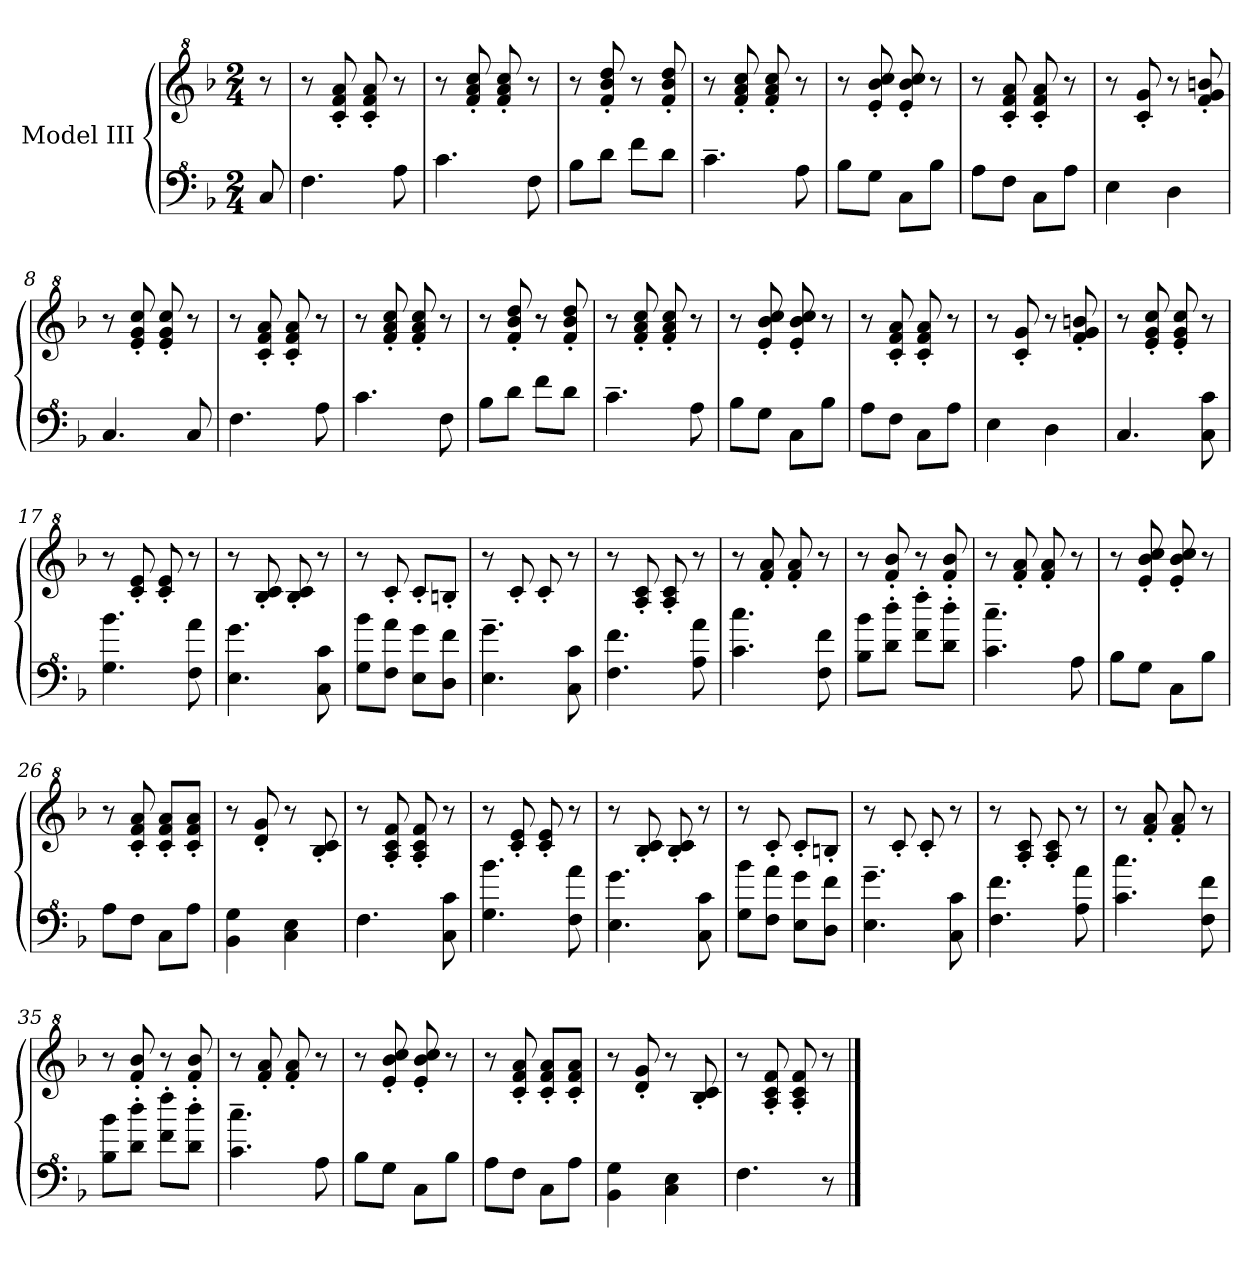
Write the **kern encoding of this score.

**kern	**kern
*part1	*part1
*staff2	*staff1
*I"Model III	*
*clefF^4	*clefG^2
*k[b-]	*k[b-]
*M2/4	*M2/4
*MM108	*MM108
=	=
8c/	8r
=1	=1
*	*MM144
4.f\	8r
.	8cc/' 8ff/' 8aa/'
.	8cc/' 8ff/' 8aa/'
8a\	8r
=2	=2
4.cc\	8r
.	8ff/' 8aa/' 8ccc/'
.	8ff/' 8aa/' 8ccc/'
8f\	8r
=3	=3
8b-\L	8r
8dd\J	8ff/' 8bb-/' 8ddd/'
8ff\L	8r
8dd\J	8ff/' 8bb-/' 8ddd/'
=4	=4
4.cc~\	8r
.	8ff/' 8aa/' 8ccc/'
.	8ff/' 8aa/' 8ccc/'
8a\	8r
=5	=5
8b-\L	8r
8g\J	8ee/' 8bb-/' 8ccc/'
8c\L	8ee/' 8bb-/' 8ccc/'
8b-\J	8r
=6	=6
8a\L	8r
8f\J	8cc/' 8ff/' 8aa/'
8c\L	8cc/' 8ff/' 8aa/'
8a\J	8r
=7	=7
4e\	8r
.	8cc/' 8gg/'
4d\	8r
.	8ff/' 8gg/' 8bbn/'
=8	=8
4.c/	8r
.	8ee/' 8gg/' 8ccc/'
.	8ee/' 8gg/' 8ccc/'
*	*MM120
8c/	8r
!!LO:LB:g=z
=9	=9
*	*MM144
4.f\	8r
.	8cc/' 8ff/' 8aa/'
.	8cc/' 8ff/' 8aa/'
8a\	8r
=10	=10
4.cc\	8r
.	8ff/' 8aa/' 8ccc/'
.	8ff/' 8aa/' 8ccc/'
8f\	8r
=11	=11
8b-\L	8r
8dd\J	8ff/' 8bb-/' 8ddd/'
8ff\L	8r
8dd\J	8ff/' 8bb-/' 8ddd/'
=12	=12
4.cc~\	8r
.	8ff/' 8aa/' 8ccc/'
.	8ff/' 8aa/' 8ccc/'
8a\	8r
=13	=13
8b-\L	8r
8g\J	8ee/' 8bb-/' 8ccc/'
8c\L	8ee/' 8bb-/' 8ccc/'
8b-\J	8r
=14	=14
8a\L	8r
8f\J	8cc/' 8ff/' 8aa/'
8c\L	8cc/' 8ff/' 8aa/'
8a\J	8r
=15	=15
4e\	8r
.	8cc/' 8gg/'
4d\	8r
.	8ff/' 8gg/' 8bbn/'
=16	=16
4.c/	8r
.	8ee/' 8gg/' 8ccc/'
.	8ee/' 8gg/' 8ccc/'
*	*MM120
8c\ 8cc\	8r
!!LO:LB:g=z
=17	=17
*	*MM144
4.g\ 4.bb-\	8r
.	8cc/' 8ee/'
.	8cc/' 8ee/'
8f\ 8aa\	8r
=18	=18
4.e\ 4.gg\	8r
.	8b-/' 8cc/'
.	8b-/' 8cc/'
8c\ 8cc\	8r
=19	=19
8g\ 8bb-\L	8r
8f\ 8aa\J	8cc'/
8e\ 8gg\L	8cc'/L
8d\ 8ff\J	8bn'/J
=20	=20
4.e\~ 4.gg\~	8r
.	8cc'/
.	8cc'/
*	*MM120
8c\ 8cc\	8r
=21	=21
*	*MM144
4.f\ 4.ff\	8r
.	8a/' 8cc/'
.	8a/' 8cc/'
8a\ 8aa\	8r
=22	=22
4.cc\ 4.ccc\	8r
.	8ff/' 8aa/'
.	8ff/' 8aa/'
8f\ 8ff\	8r
=23	=23
8b-\ 8bb-\L	8r
8dd\' 8ddd\'J	8ff/' 8bb-/'
8ff\' 8fff\'L	8r
8dd\' 8ddd\'J	8ff/' 8bb-/'
=24	=24
4.cc\~ 4.ccc\~	8r
.	8ff/' 8aa/'
.	8ff/' 8aa/'
8a\	8r
!!LO:LB:g=z
=25	=25
8b-\L	8r
8g\J	8ee/' 8bb-/' 8ccc/'
8c\L	8ee/' 8bb-/' 8ccc/'
8b-\J	8r
=26	=26
8a\L	8r
8f\J	8cc/' 8ff/' 8aa/'
8c\L	8cc/' 8ff/' 8aa/'L
8a\J	8cc/' 8ff/' 8aa/'J
=27	=27
4B-\ 4g\	8r
.	8dd/' 8gg/'
4c\ 4e\	8r
.	8b-/' 8cc/'
=28	=28
4.f\	8r
.	8a/' 8cc/' 8ff/'
.	8a/' 8cc/' 8ff/'
*	*MM120
8c\ 8cc\	8r
=29	=29
*	*MM144
4.g\ 4.bb-\	8r
.	8cc/' 8ee/'
.	8cc/' 8ee/'
8f\ 8aa\	8r
=30	=30
4.e\ 4.gg\	8r
.	8b-/' 8cc/'
.	8b-/' 8cc/'
8c\ 8cc\	8r
=31	=31
8g\ 8bb-\L	8r
8f\ 8aa\J	8cc'/
8e\ 8gg\L	8cc'/L
8d\ 8ff\J	8bn'/J
=32	=32
4.e\~ 4.gg\~	8r
.	8cc'/
.	8cc'/
*	*MM120
8c\ 8cc\	8r
!!LO:LB:g=z
=33	=33
*	*MM144
4.f\ 4.ff\	8r
.	8a/' 8cc/'
.	8a/' 8cc/'
8a\ 8aa\	8r
=34	=34
4.cc\ 4.ccc\	8r
.	8ff/' 8aa/'
.	8ff/' 8aa/'
8f\ 8ff\	8r
=35	=35
8b-\ 8bb-\L	8r
8dd\' 8ddd\'J	8ff/' 8bb-/'
8ff\' 8fff\'L	8r
8dd\' 8ddd\'J	8ff/' 8bb-/'
=36	=36
4.cc\~ 4.ccc\~	8r
.	8ff/' 8aa/'
.	8ff/' 8aa/'
8a\	8r
=37	=37
8b-\L	8r
8g\J	8ee/' 8bb-/' 8ccc/'
8c\L	8ee/' 8bb-/' 8ccc/'
8b-\J	8r
=38	=38
8a\L	8r
8f\J	8cc/' 8ff/' 8aa/'
*	*MM132
8c\L	8cc/' 8ff/' 8aa/'L
8a\J	8cc/' 8ff/' 8aa/'J
=39	=39
*	*MM120
4B-\ 4g\	8r
.	8dd/' 8gg/'
*	*MM108
4c\ 4e\	8r
*	*MM100
.	8b-/' 8cc/'
=40	=40
4.f\	8r
*	*MM90
.	8a/' 8cc/' 8ff/'
.	8a/' 8cc/' 8ff/'
8r	8r
==	==
*-	*-
